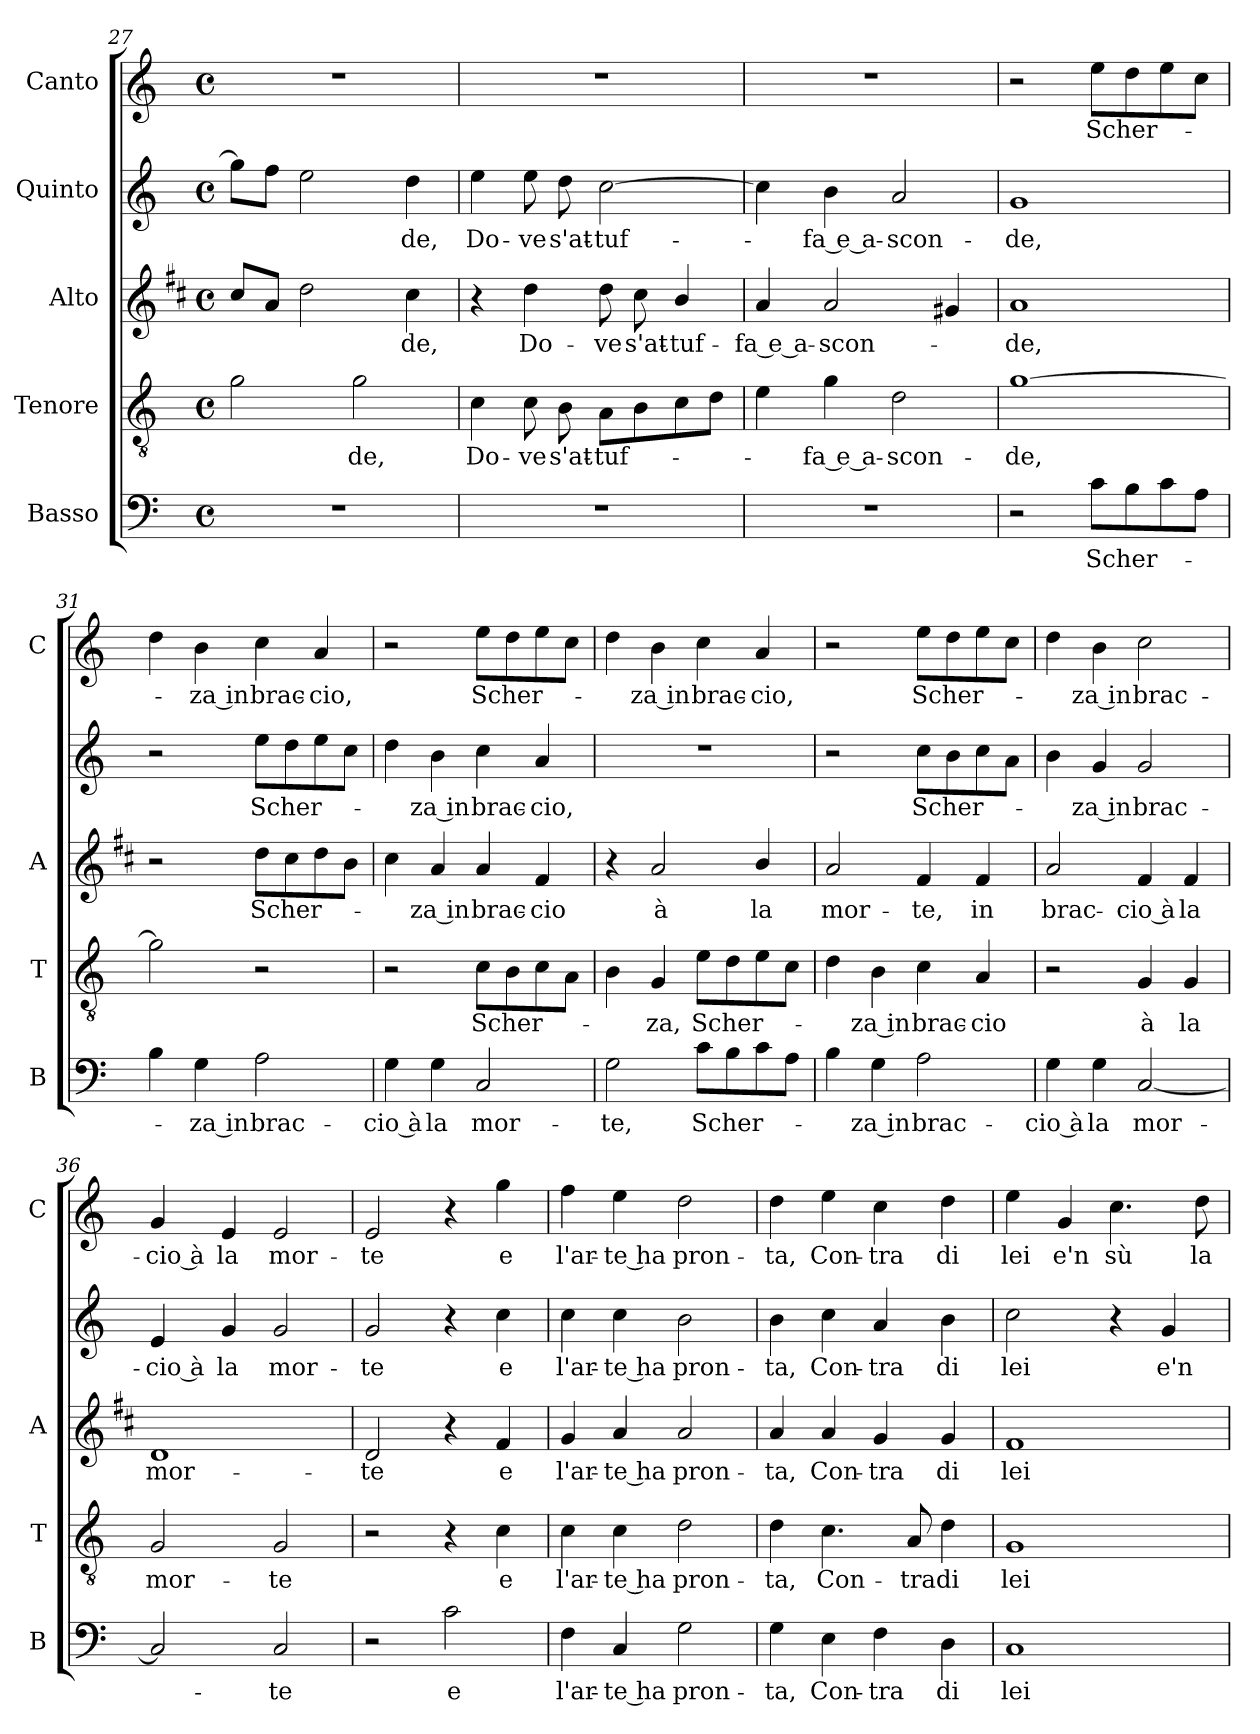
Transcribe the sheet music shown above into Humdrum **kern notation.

**kern	**text	**kern	**text	**kern	**text	**kern	**text	**kern	**text
*part5	*part5	*part4	*part4	*part3	*part3	*part2	*part2	*part1	*part1
*staff5	*staff5	*staff4	*staff4	*staff3	*staff3	*staff2	*staff2	*staff1	*staff1
*I"Basso	*	*I"Tenore	*	*I"Alto	*	*I"Quinto	*	*I"Canto	*
*I'B	*	*I'T	*	*I'A	*	*	*	*I'C	*
*clefF4	*	*clefGv2	*	*clefG2	*	*clefG2	*	*clefG2	*
*	*	*	*	*ITrd1c2	*	*	*	*	*
*k[]	*	*k[]	*	*k[]	*	*k[]	*	*k[]	*
*C:	*	*C:	*	*C:	*	*C:	*	*C:	*
*M4/4	*	*M4/4	*	*M4/4	*	*M4/4	*	*M4/4	*
*met(c)	*	*met(c)	*	*met(c)	*	*met(c)	*	*met(c)	*
=27	=27	=27	=27	=27	=27	=27	=27	=27	=27
1r	.	2g\	.	8b/L	.	8gg\L]	.	1r	.
.	.	.	.	8g/J	.	8ff\J	.	.	.
.	.	.	.	2cc\	.	2ee\	.	.	.
!	!	!	!LO:LY:b	!	!	!	!	!	!
.	.	2g\	-de,	.	.	.	.	.	.
!	!	!	!	!	!LO:LY:b	!	!LO:LY:b	!	!
.	.	.	.	4b\	-de,	4dd\	-de,	.	.
!!LO:LB:g=z
=28	=28	=28	=28	=28	=28	=28	=28	=28	=28
!	!	!	!LO:LY:b	!	!	!	!LO:LY:b	!	!
1r	.	4c\	Do-	4r	.	4ee\	Do-	1r	.
!	!	!	!LO:LY:b	!	!LO:LY:b	!	!LO:LY:b	!	!
.	.	8c\	-ve	4cc\	Do-	8ee\	-ve	.	.
!	!	!	!LO:LY:b	!	!	!	!LO:LY:b	!	!
.	.	8B\	s'at-	.	.	8dd\	s'at-	.	.
!	!	!	!LO:LY:b	!	!LO:LY:b	!	!LO:LY:b	!	!
.	.	8A\L	-tuf-	8cc\	-ve	[2cc\	-tuf-	.	.
!	!	!	!	!	!LO:LY:b	!	!	!	!
.	.	8B\	.	8b\	s'at-	.	.	.	.
!	!	!	!	!	!LO:LY:b	!	!	!	!
.	.	8c\	.	4a/	-tuf-	.	.	.	.
.	.	8d\J	.	.	.	.	.	.	.
=29	=29	=29	=29	=29	=29	=29	=29	=29	=29
!	!	!	!	!	!LO:LY:b	!	!	!	!
1r	.	4e\	.	4g/	-fa e a-	4cc\]	.	1r	.
!	!	!	!LO:LY:b	!	!LO:LY:b	!	!LO:LY:b	!	!
.	.	4g\	-fa e a-	2g/	-scon-	4b\	-fa e a-	.	.
!	!	!	!LO:LY:b	!	!	!	!LO:LY:b	!	!
.	.	2d\	-scon-	.	.	2a/	-scon-	.	.
.	.	.	.	4f#X/	.	.	.	.	.
=30	=30	=30	=30	=30	=30	=30	=30	=30	=30
!	!	!	!LO:LY:b	!	!LO:LY:b	!	!LO:LY:b	!	!
2r	.	[1g	-de,	1g	-de,	1g	-de,	2r	.
!	!LO:LY:b	!	!	!	!	!	!	!	!LO:LY:b
8c\L	Scher-	.	.	.	.	.	.	8ee\L	Scher-
8B\	.	.	.	.	.	.	.	8dd\	.
8c\	.	.	.	.	.	.	.	8ee\	.
8A\J	.	.	.	.	.	.	.	8cc\J	.
=31	=31	=31	=31	=31	=31	=31	=31	=31	=31
4B\	.	2g\]	.	2r	.	2r	.	4dd\	.
!	!LO:LY:b	!	!	!	!	!	!	!	!LO:LY:b
4G\	-za in	.	.	.	.	.	.	4b\	-za in
!	!LO:LY:b	!	!	!	!LO:LY:b	!	!LO:LY:b	!	!LO:LY:b
2A\	brac-	2r	.	8cc\L	Scher-	8ee\L	Scher-	4cc\	brac-
.	.	.	.	8b\	.	8dd\	.	.	.
!	!	!	!	!	!	!	!	!	!LO:LY:b
.	.	.	.	8cc\	.	8ee\	.	4a/	-cio,
.	.	.	.	8a\J	.	8cc\J	.	.	.
=32	=32	=32	=32	=32	=32	=32	=32	=32	=32
!	!LO:LY:b	!	!	!	!	!	!	!	!
4G\	-cio à	2r	.	4b\	.	4dd\	.	2r	.
!	!LO:LY:b	!	!	!	!LO:LY:b	!	!LO:LY:b	!	!
4G\	la	.	.	4g/	-za in	4b\	-za in	.	.
!	!LO:LY:b	!	!LO:LY:b	!	!LO:LY:b	!	!LO:LY:b	!	!LO:LY:b
2C/	mor-	8c\L	Scher-	4g/	brac-	4cc\	brac-	8ee\L	Scher-
.	.	8B\	.	.	.	.	.	8dd\	.
!	!	!	!	!	!LO:LY:b	!	!LO:LY:b	!	!
.	.	8c\	.	4e/	-cio	4a/	-cio,	8ee\	.
.	.	8A\J	.	.	.	.	.	8cc\J	.
=33	=33	=33	=33	=33	=33	=33	=33	=33	=33
!	!LO:LY:b	!	!	!	!	!	!	!	!
2G\	-te,	4B\	.	4r	.	1r	.	4dd\	.
!	!	!	!LO:LY:b	!	!LO:LY:b	!	!	!	!LO:LY:b
.	.	4G/	-za,	2g/	à	.	.	4b\	-za in
!	!LO:LY:b	!	!LO:LY:b	!	!	!	!	!	!LO:LY:b
8c\L	Scher-	8e\L	Scher-	.	.	.	.	4cc\	brac-
8B\	.	8d\	.	.	.	.	.	.	.
!	!	!	!	!	!LO:LY:b	!	!	!	!LO:LY:b
8c\	.	8e\	.	4a/	la	.	.	4a/	-cio,
8A\J	.	8c\J	.	.	.	.	.	.	.
!!LO:LB:g=z
=34	=34	=34	=34	=34	=34	=34	=34	=34	=34
!	!	!	!	!	!LO:LY:b	!	!	!	!
4B\	.	4d\	.	2g/	mor-	2r	.	2r	.
!	!LO:LY:b	!	!LO:LY:b	!	!	!	!	!	!
4G\	-za in	4B\	-za in	.	.	.	.	.	.
!	!LO:LY:b	!	!LO:LY:b	!	!LO:LY:b	!	!LO:LY:b	!	!LO:LY:b
2A\	brac-	4c\	brac-	4e/	-te,	8cc\L	Scher-	8ee\L	Scher-
.	.	.	.	.	.	8b\	.	8dd\	.
!	!	!	!LO:LY:b	!	!LO:LY:b	!	!	!	!
.	.	4A/	-cio	4e/	in	8cc\	.	8ee\	.
.	.	.	.	.	.	8a\J	.	8cc\J	.
=35	=35	=35	=35	=35	=35	=35	=35	=35	=35
!	!LO:LY:b	!	!	!	!LO:LY:b	!	!	!	!
4G\	-cio à	2r	.	2g/	brac-	4b\	.	4dd\	.
!	!LO:LY:b	!	!	!	!	!	!LO:LY:b	!	!LO:LY:b
4G\	la	.	.	.	.	4g/	-za in	4b\	-za in
!	!LO:LY:b	!	!LO:LY:b	!	!LO:LY:b	!	!LO:LY:b	!	!LO:LY:b
[2C/	mor-	4G/	à	4e/	-cio à	2g/	brac-	2cc\	brac-
!	!	!	!LO:LY:b	!	!LO:LY:b	!	!	!	!
.	.	4G/	la	4e/	la	.	.	.	.
=36	=36	=36	=36	=36	=36	=36	=36	=36	=36
!	!	!	!LO:LY:b	!	!LO:LY:b	!	!LO:LY:b	!	!LO:LY:b
2C/]	.	2G/	mor-	1c	mor-	4e/	-cio à	4g/	-cio à
!	!	!	!	!	!	!	!LO:LY:b	!	!LO:LY:b
.	.	.	.	.	.	4g/	la	4e/	la
!	!LO:LY:b	!	!LO:LY:b	!	!	!	!LO:LY:b	!	!LO:LY:b
2C/	-te	2G/	-te	.	.	2g/	mor-	2e/	mor-
=37	=37	=37	=37	=37	=37	=37	=37	=37	=37
!	!	!	!	!	!LO:LY:b	!	!LO:LY:b	!	!LO:LY:b
2r	.	2r	.	2c/	-te	2g/	-te	2e/	-te
!	!LO:LY:b	!	!	!	!	!	!	!	!
2c\	e	4r	.	4r	.	4r	.	4r	.
!	!	!	!LO:LY:b	!	!LO:LY:b	!	!LO:LY:b	!	!LO:LY:b
.	.	4c\	e	4e/	e	4cc\	e	4gg\	e
=38	=38	=38	=38	=38	=38	=38	=38	=38	=38
!	!LO:LY:b	!	!LO:LY:b	!	!LO:LY:b	!	!LO:LY:b	!	!LO:LY:b
4F\	l'ar-	4c\	l'ar-	4f/	l'ar-	4cc\	l'ar-	4ff\	l'ar-
!	!LO:LY:b	!	!LO:LY:b	!	!LO:LY:b	!	!LO:LY:b	!	!LO:LY:b
4C/	-te ha	4c\	-te ha	4g/	-te ha	4cc\	-te ha	4ee\	-te ha
!	!LO:LY:b	!	!LO:LY:b	!	!LO:LY:b	!	!LO:LY:b	!	!LO:LY:b
2G\	pron-	2d\	pron-	2g/	pron-	2b\	pron-	2dd\	pron-
=39	=39	=39	=39	=39	=39	=39	=39	=39	=39
!	!LO:LY:b	!	!LO:LY:b	!	!LO:LY:b	!	!LO:LY:b	!	!LO:LY:b
4G\	-ta,	4d\	-ta,	4g/	-ta,	4b\	-ta,	4dd\	-ta,
!	!LO:LY:b	!	!LO:LY:b	!	!LO:LY:b	!	!LO:LY:b	!	!LO:LY:b
4E\	Con-	4.c\	Con-	4g/	Con-	4cc\	Con-	4ee\	Con-
!	!LO:LY:b	!	!	!	!LO:LY:b	!	!LO:LY:b	!	!LO:LY:b
4F\	-tra	.	.	4f/	-tra	4a/	-tra	4cc\	-tra
!	!	!	!LO:LY:b	!	!	!	!	!	!
.	.	8A/	-tra	.	.	.	.	.	.
!	!LO:LY:b	!	!LO:LY:b	!	!LO:LY:b	!	!LO:LY:b	!	!LO:LY:b
4D\	di	4d\	di	4f/	di	4b\	di	4dd\	di
=40	=40	=40	=40	=40	=40	=40	=40	=40	=40
!	!LO:LY:b	!	!LO:LY:b	!	!LO:LY:b	!	!LO:LY:b	!	!LO:LY:b
1C	lei	1G	lei	1e	lei	2cc\	lei	4ee\	lei
!	!	!	!	!	!	!	!	!	!LO:LY:b
.	.	.	.	.	.	.	.	4g/	e'n
!	!	!	!	!	!	!	!	!	!LO:LY:b
.	.	.	.	.	.	4r	.	4.cc\	sù
!	!	!	!	!	!	!	!LO:LY:b	!	!
.	.	.	.	.	.	4g/	e'n	.	.
!	!	!	!	!	!	!	!	!	!LO:LY:b
.	.	.	.	.	.	.	.	8dd\	la
=	=	=	=	=	=	=	=	=	=
*-	*-	*-	*-	*-	*-	*-	*-	*-	*-
